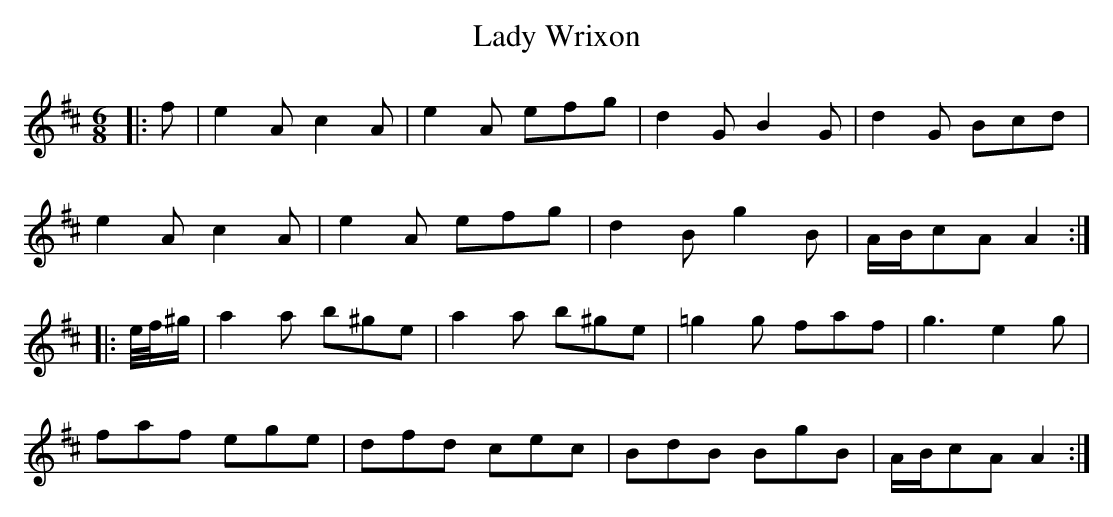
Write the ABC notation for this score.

X:1
T: Lady Wrixon
M: 6/8
L: 1/8
K: Amix
|:f|e2A c2A|e2A efg|d2G B2G|d2G Bcd|
e2A c2A|e2A efg|d2B g2B|A/2B/2cA A2:|
|:e/4f/4^g/2|a2a b^ge|a2a b^ge|=g2g faf|g3e2g|
faf ege|dfd cec|BdB BgB|A/2B/2cA A2:|
